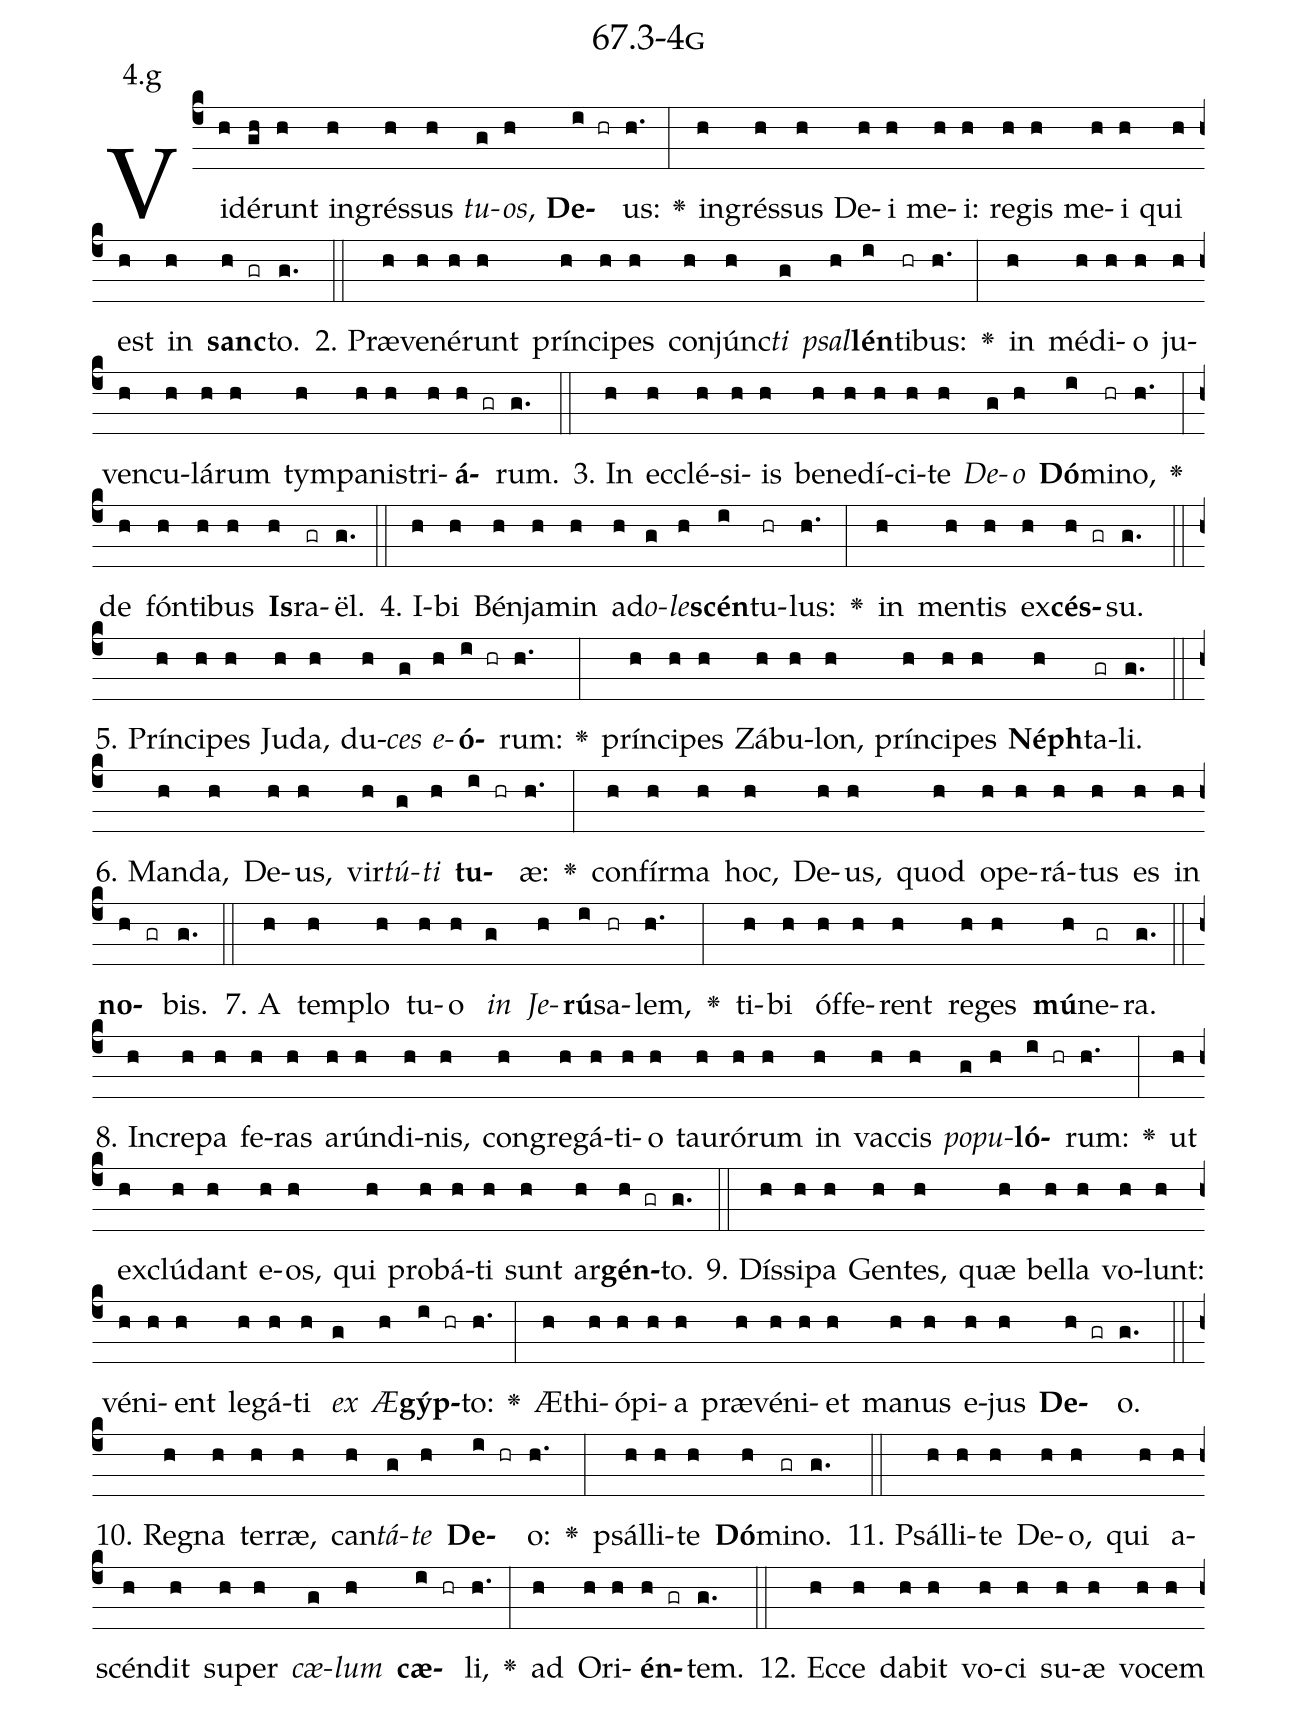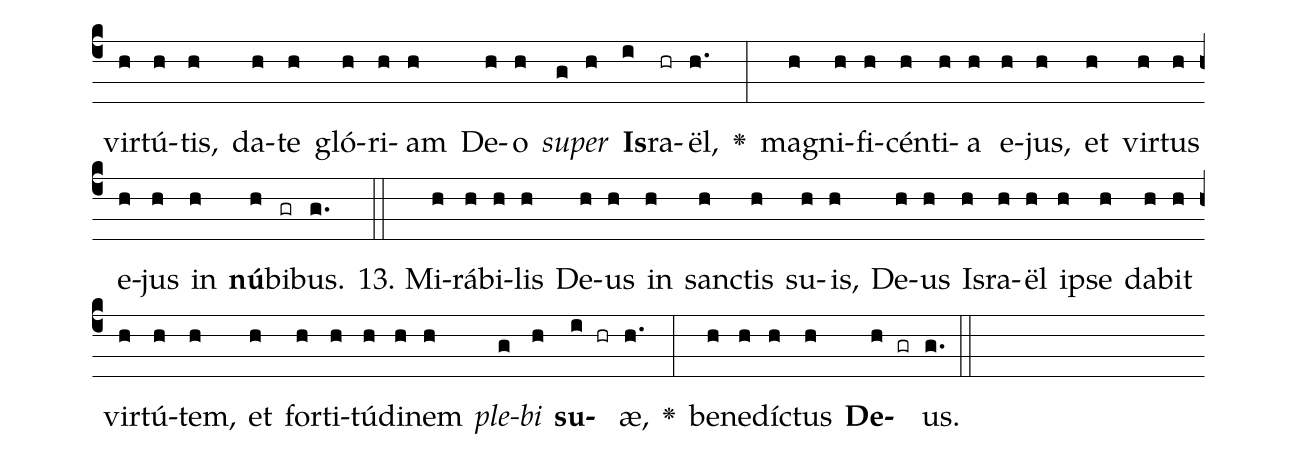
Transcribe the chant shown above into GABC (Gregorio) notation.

name: 67.3-4g;
annotation: 4.g;
%%
(c4)Vi(h)dé(gh)runt(h) in(h)grés(h)sus(h) <i>tu</i>(g)<i>os</i>,(h) <b>De</b>(i hr)us:(h.) <v>\greheightstar</v>(:) in(h)grés(h)sus(h) De(h)i(h) me(h)i:(h) re(h)gis(h) me(h)i(h) qui(h) est(h) in(h) <b>sanc</b>(h gr)to.(g.) (::)
2. Præ(h)ve(h)né(h)runt(h) prín(h)ci(h)pes(h) con(h)júnc(h)<i>ti</i>(g) <i>psal</i>(h)<b>lén</b>(i)ti(hr)bus:(h.) <v>\greheightstar</v>(:) in(h) mé(h)di(h)o(h) ju(h)ven(h)cu(h)lá(h)rum(h) tym(h)pa(h)nis(h)tri(h)<b>á</b>(h gr)rum.(g.) (::)
3. In(h) ec(h)clé(h)si(h)is(h) be(h)ne(h)dí(h)ci(h)te(h) <i>De</i>(g)<i>o</i>(h) <b>Dó</b>(i)mi(hr)no,(h.) <v>\greheightstar</v>(:) de(h) fón(h)ti(h)bus(h) <b>Is</b>(h)ra(gr)ël.(g.) (::)
4. I(h)bi(h) Bén(h)ja(h)min(h) ad(h)<i>o</i>(g)<i>le</i>(h)<b>scén</b>(i)tu(hr)lus:(h.) <v>\greheightstar</v>(:) in(h) men(h)tis(h) ex(h)<b>cés</b>(h gr)su.(g.) (::)
5. Prín(h)ci(h)pes(h) Ju(h)da,(h) du(h)<i>ces</i>(g) <i>e</i>(h)<b>ó</b>(i hr)rum:(h.) <v>\greheightstar</v>(:) prín(h)ci(h)pes(h) Zá(h)bu(h)lon,(h) prín(h)ci(h)pes(h) <b>Néph</b>(h)ta(gr)li.(g.) (::)
6. Man(h)da,(h) De(h)us,(h) vir(h)<i>tú</i>(g)<i>ti</i>(h) <b>tu</b>(i hr)æ:(h.) <v>\greheightstar</v>(:) con(h)fír(h)ma(h) hoc,(h) De(h)us,(h) quod(h) o(h)pe(h)rá(h)tus(h) es(h) in(h) <b>no</b>(h gr)bis.(g.) (::)
7. A(h) tem(h)plo(h) tu(h)o(h) <i>in</i>(g) <i>Je</i>(h)<b>rú</b>(i)sa(hr)lem,(h.) <v>\greheightstar</v>(:) ti(h)bi(h) óf(h)fe(h)rent(h) re(h)ges(h) <b>mú</b>(h)ne(gr)ra.(g.) (::)
8. In(h)cre(h)pa(h) fe(h)ras(h) a(h)rún(h)di(h)nis,(h) con(h)gre(h)gá(h)ti(h)o(h) tau(h)ró(h)rum(h) in(h) vac(h)cis(h) <i>po</i>(g)<i>pu</i>(h)<b>ló</b>(i hr)rum:(h.) <v>\greheightstar</v>(:) ut(h) ex(h)clú(h)dant(h) e(h)os,(h) qui(h) pro(h)bá(h)ti(h) sunt(h) ar(h)<b>gén</b>(h gr)to.(g.) (::)
9. Dís(h)si(h)pa(h) Gen(h)tes,(h) quæ(h) bel(h)la(h) vo(h)lunt:(h) vé(h)ni(h)ent(h) le(h)gá(h)ti(h) <i>ex</i>(g) <i>Æ</i>(h)<b>gýp</b>(i hr)to:(h.) <v>\greheightstar</v>(:) Æ(h)thi(h)ó(h)pi(h)a(h) præ(h)vé(h)ni(h)et(h) ma(h)nus(h) e(h)jus(h) <b>De</b>(h gr)o.(g.) (::)
10. Re(h)gna(h) ter(h)ræ,(h) can(h)<i>tá</i>(g)<i>te</i>(h) <b>De</b>(i hr)o:(h.) <v>\greheightstar</v>(:) psál(h)li(h)te(h) <b>Dó</b>(h)mi(gr)no.(g.) (::)
11. Psál(h)li(h)te(h) De(h)o,(h) qui(h) a(h)scén(h)dit(h) su(h)per(h) <i>cæ</i>(g)<i>lum</i>(h) <b>cæ</b>(i hr)li,(h.) <v>\greheightstar</v>(:) ad(h) O(h)ri(h)<b>én</b>(h gr)tem.(g.) (::)
12. Ec(h)ce(h) da(h)bit(h) vo(h)ci(h) su(h)æ(h) vo(h)cem(h) vir(h)tú(h)tis,(h) da(h)te(h) gló(h)ri(h)am(h) De(h)o(h) <i>su</i>(g)<i>per</i>(h) <b>Is</b>(i)ra(hr)ël,(h.) <v>\greheightstar</v>(:) ma(h)gni(h)fi(h)cén(h)ti(h)a(h) e(h)jus,(h) et(h) vir(h)tus(h) e(h)jus(h) in(h) <b>nú</b>(h)bi(gr)bus.(g.) (::)
13. Mi(h)rá(h)bi(h)lis(h) De(h)us(h) in(h) sanc(h)tis(h) su(h)is,(h) De(h)us(h) Is(h)ra(h)ël(h) ip(h)se(h) da(h)bit(h) vir(h)tú(h)tem,(h) et(h) for(h)ti(h)tú(h)di(h)nem(h) <i>ple</i>(g)<i>bi</i>(h) <b>su</b>(i hr)æ,(h.) <v>\greheightstar</v>(:) be(h)ne(h)díc(h)tus(h) <b>De</b>(h gr)us.(g.) (::)
